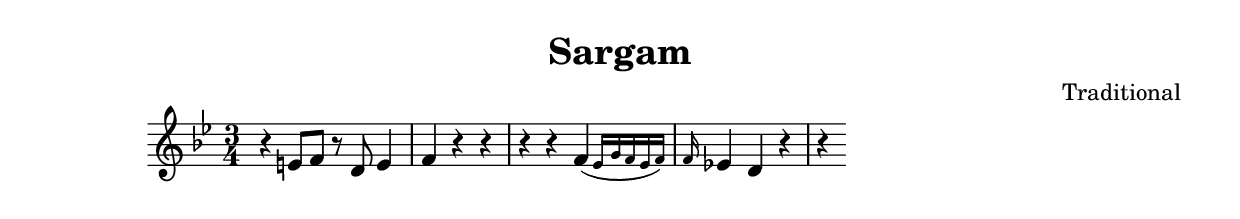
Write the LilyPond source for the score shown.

#(ly:set-option 'midi-extension "mid")
\version "2.12.3"
\include "english.ly"
\header{ 

title = "Sargam"
composer = "Traditional"}
%{
Rag:Bhairavi
Tal:Dadra
Title:Sargam
Author:Traditional
Source:AAK
Mode: phrygian
Filename: bhairavi sargam 
TimeSignature: 3/4
Key: D

   0             +       0    RmgRg    g+
|: -- Rg -S R- | g - - | - - g       |  r S - | - :|

%}
melody = {
\time 3/4
\clef treble
\key c 
\phrygian
\cadenzaOn
 \bar "|:"  r4 d'8[ ef'8] r8 c'8 d'4 \bar "|"  ef'4 r4 r4 \bar "|"  r4 r4 \afterGrace ef'4({d'16[ f'16 ef'16 d'16 ef'16])} \bar "|"  \grace {ef'16}df'4 c'4 r4 \bar "|"  r4 \bar ":|" \break 
 }
text = \lyricmode {
        
}
\score{
\transpose c' d'
<<
\new Voice = "one" {
\melody
}
\new Lyrics \lyricsto "one" \text
>>
\layout {
\context {
\Score
}
}
\midi {
\context {
\Score
tempoWholesPerMinute = #(ly:make-moment 200 4)
}
}
}